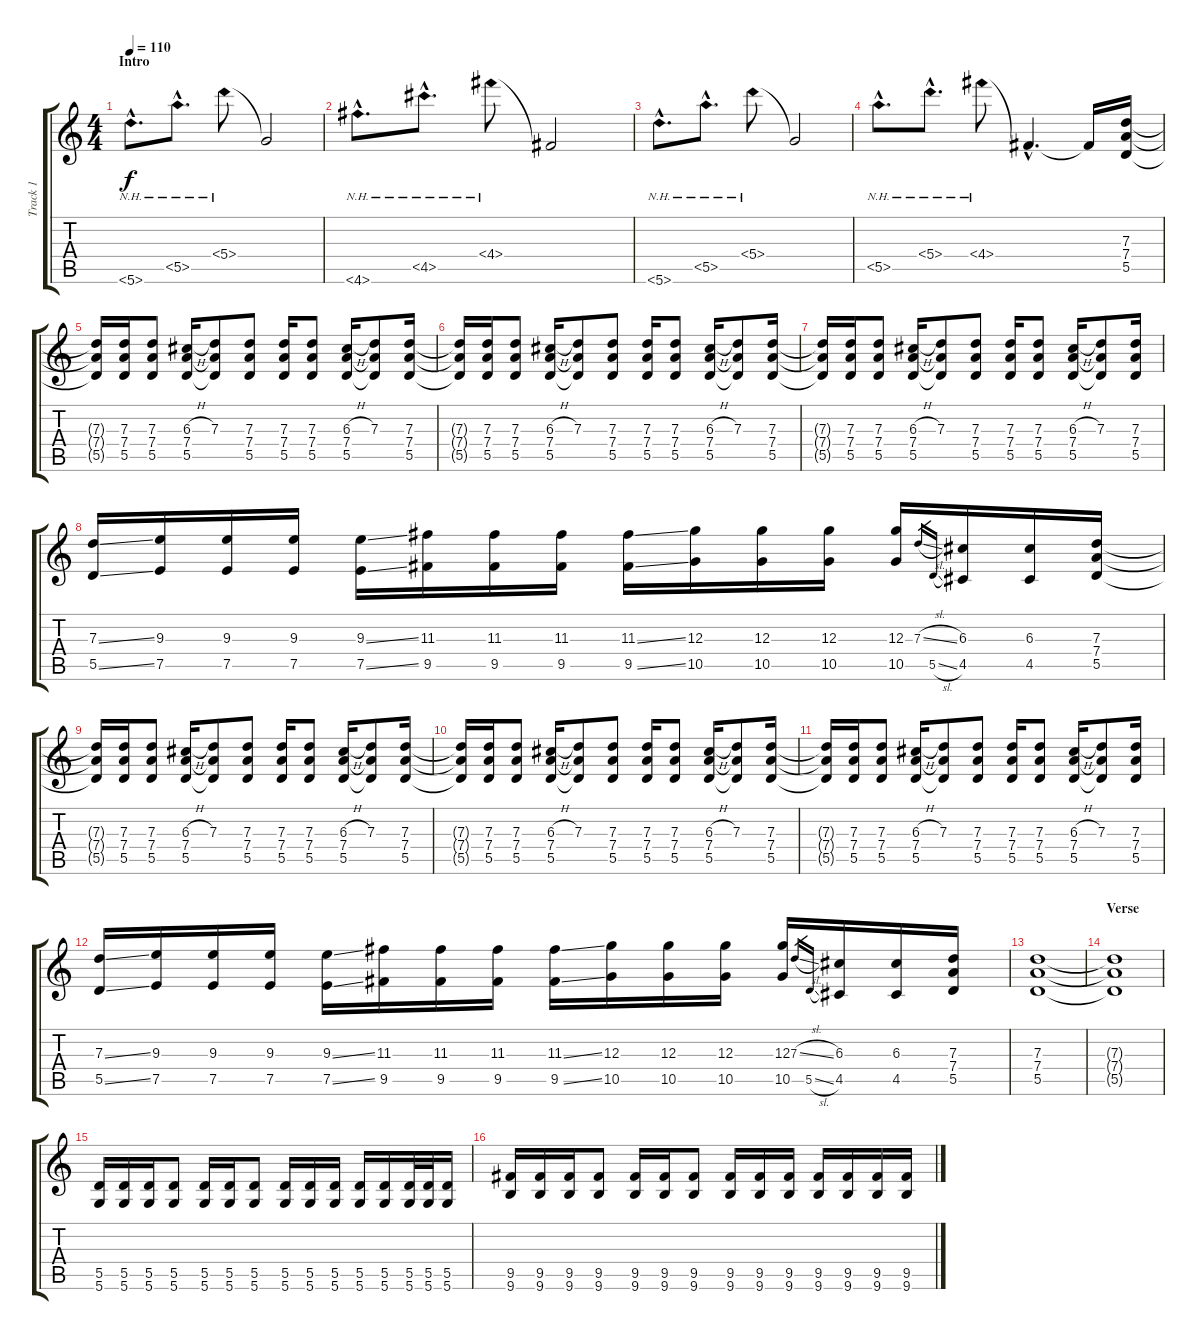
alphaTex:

\track ("Track 1" "Track 1") {instrument distortionguitar}
\staff {score tabs}
\tuning (E4 B3 G3 D3 A2 D2) {hide}
\ts (4 4)
\section ("" "Intro")
\tempo 110
\clef g2
\ks c
5.6{nh hac}.8{d dy f instrument distortionguitar} 5.5{nh hac}.8{d} 5.4{nh}.8 5.4{t}.2 |
4.6{nh hac}.8{d} 4.5{nh hac}.8{d} 4.4{nh}.8 4.4{t}.2 |
5.6{nh hac}.8{d} 5.5{nh hac}.8{d} 5.4{nh}.8 5.4{t}.2 |
5.5{nh hac}.8{d} 5.4{nh hac}.8{d} 4.4{nh}.8 4.4{hac t}.4{d} 4.4{t}.16 (7.3 7.4 5.5).16 |
(7.3{t} 7.4{t} 5.5{t}).16 (7.3 7.4 5.5).16 (7.3 7.4 5.5).8 (6.3{h} 7.4 5.5).16 (7.3 7.4{t} 5.5{t}).8 (7.3 7.4 5.5).8 (7.3 7.4 5.5).16 (7.3 7.4 5.5).8 (6.3{h} 7.4 5.5).16 (7.3 7.4{t} 5.5{t}).8 (7.3 7.4 5.5).16 |
(7.3{t} 7.4{t} 5.5{t}).16 (7.3 7.4 5.5).16 (7.3 7.4 5.5).8 (6.3{h} 7.4 5.5).16 (7.3 7.4{t} 5.5{t}).8 (7.3 7.4 5.5).8 (7.3 7.4 5.5).16 (7.3 7.4 5.5).8 (6.3{h} 7.4 5.5).16 (7.3 7.4{t} 5.5{t}).8 (7.3 7.4 5.5).16 |
(7.3{t} 7.4{t} 5.5{t}).16 (7.3 7.4 5.5).16 (7.3 7.4 5.5).8 (6.3{h} 7.4 5.5).16 (7.3 7.4{t} 5.5{t}).8 (7.3 7.4 5.5).8 (7.3 7.4 5.5).16 (7.3 7.4 5.5).8 (6.3{h} 7.4 5.5).16 (7.3 7.4{t} 5.5{t}).8 (7.3 7.4 5.5).16 |
(7.3{ss} 5.5{ss}).16 (9.3 7.5).16 (9.3 7.5).16 (9.3 7.5).16 (9.3{ss} 7.5{ss}).16 (11.3 9.5).16 (11.3 9.5).16 (11.3 9.5).16 (11.3{ss} 9.5{ss}).16 (12.3 10.5).16 (12.3 10.5).16 (12.3 10.5).16 (12.3 10.5).16 7.3{sl}.16{gr} 5.5{sl}.16{gr} (6.3 4.5).16 (6.3 4.5).16 (7.3 7.4 5.5).16 |
(7.3{t} 7.4{t} 5.5{t}).16 (7.3 7.4 5.5).16 (7.3 7.4 5.5).8 (6.3{h} 7.4 5.5).16 (7.3 7.4{t} 5.5{t}).8 (7.3 7.4 5.5).8 (7.3 7.4 5.5).16 (7.3 7.4 5.5).8 (6.3{h} 7.4 5.5).16 (7.3 7.4{t} 5.5{t}).8 (7.3 7.4 5.5).16 |
(7.3{t} 7.4{t} 5.5{t}).16 (7.3 7.4 5.5).16 (7.3 7.4 5.5).8 (6.3{h} 7.4 5.5).16 (7.3 7.4{t} 5.5{t}).8 (7.3 7.4 5.5).8 (7.3 7.4 5.5).16 (7.3 7.4 5.5).8 (6.3{h} 7.4 5.5).16 (7.3 7.4{t} 5.5{t}).8 (7.3 7.4 5.5).16 |
(7.3{t} 7.4{t} 5.5{t}).16 (7.3 7.4 5.5).16 (7.3 7.4 5.5).8 (6.3{h} 7.4 5.5).16 (7.3 7.4{t} 5.5{t}).8 (7.3 7.4 5.5).8 (7.3 7.4 5.5).16 (7.3 7.4 5.5).8 (6.3{h} 7.4 5.5).16 (7.3 7.4{t} 5.5{t}).8 (7.3 7.4 5.5).16 |
(7.3{ss} 5.5{ss}).16 (9.3 7.5).16 (9.3 7.5).16 (9.3 7.5).16 (9.3{ss} 7.5{ss}).16 (11.3 9.5).16 (11.3 9.5).16 (11.3 9.5).16 (11.3{ss} 9.5{ss}).16 (12.3 10.5).16 (12.3 10.5).16 (12.3 10.5).16 (12.3 10.5).16 7.3{sl}.16{gr} 5.5{sl}.16{gr} (6.3 4.5).16 (6.3 4.5).16 (7.3 7.4 5.5).16 |
(7.3 7.4 5.5).1{volume 8} |
\section ("" "Verse")
(7.3{t} 7.4{t} 5.5{t}).1 |
(5.5 5.6).16{volume 9} (5.5 5.6).16 (5.5 5.6).16 (5.5 5.6).8 (5.5 5.6).16 (5.5 5.6).16 (5.5 5.6).8 (5.5 5.6).16 (5.5 5.6).16 (5.5 5.6).16 (5.5 5.6).16 (5.5 5.6).16 (5.5 5.6).32 (5.5 5.6).32 (5.5 5.6).16 |
(9.5 9.6).16 (9.5 9.6).16 (9.5 9.6).16 (9.5 9.6).8 (9.5 9.6).16 (9.5 9.6).16 (9.5 9.6).8 (9.5 9.6).16 (9.5 9.6).16 (9.5 9.6).16 (9.5 9.6).16 (9.5 9.6).16 (9.5 9.6).16 (9.5 9.6).16
